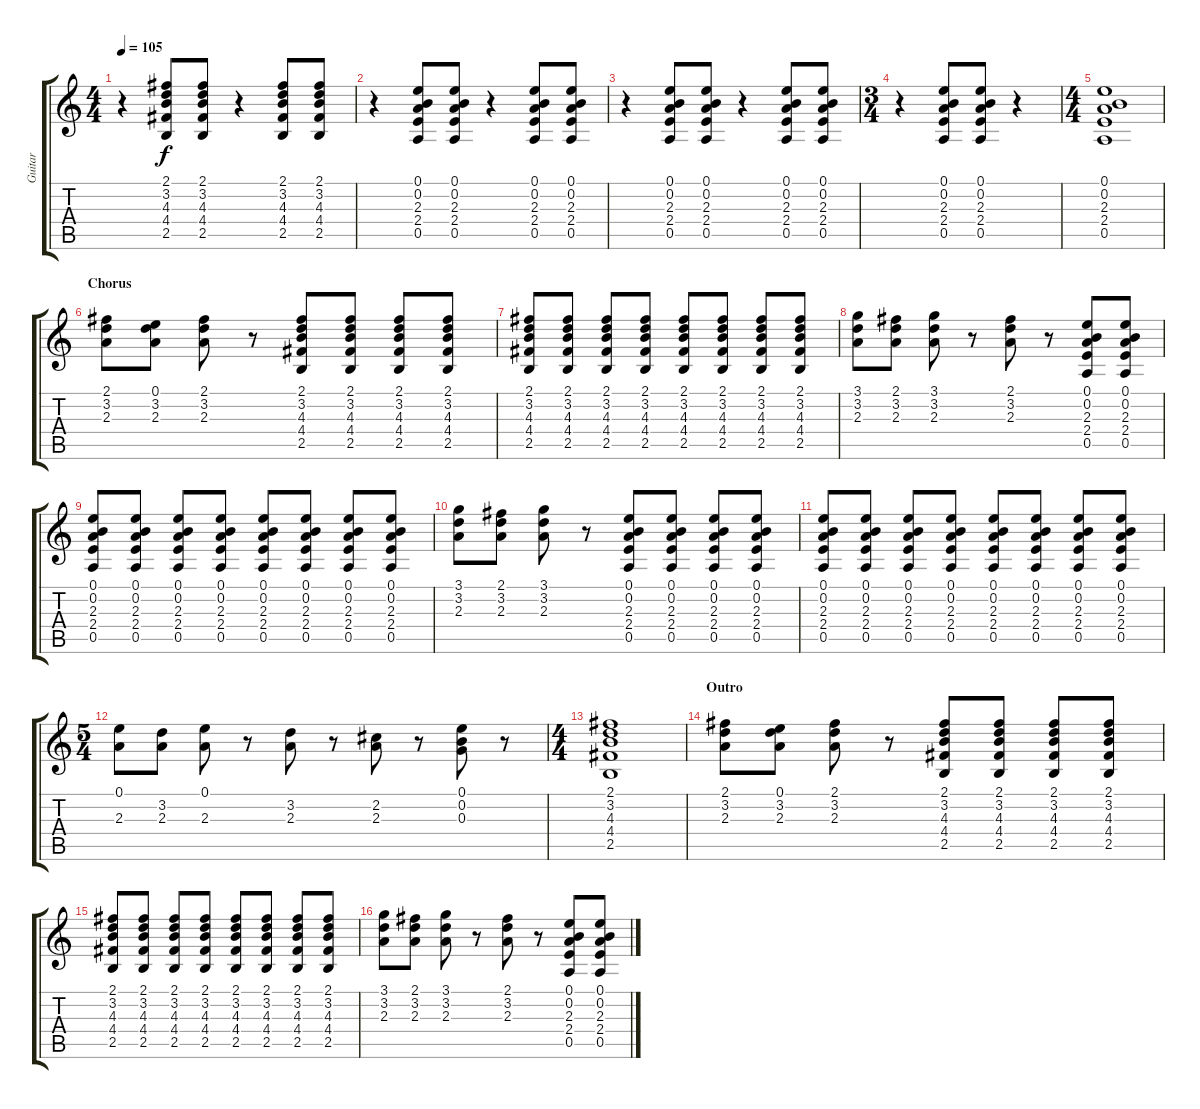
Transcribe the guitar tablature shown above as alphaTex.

\track ("Guitar" "Guitar") {instrument acousticguitarsteel}
\staff {score tabs}
\tuning (E4 B3 G3 D3 A2 E2) {hide}
\ts (4 4)
\tempo 105
\clef g2
\ks c
r.4{dy f} (2.1 3.2 4.3 4.4 2.5).8 (2.1 3.2 4.3 4.4 2.5).8 r.4 (2.1 3.2 4.3 4.4 2.5).8 (2.1 3.2 4.3 4.4 2.5).8 |
r.4 (0.1 0.2 2.3 2.4 0.5).8 (0.1 0.2 2.3 2.4 0.5).8 r.4 (0.1 0.2 2.3 2.4 0.5).8 (0.1 0.2 2.3 2.4 0.5).8 |
r.4 (0.1 0.2 2.3 2.4 0.5).8 (0.1 0.2 2.3 2.4 0.5).8 r.4 (0.1 0.2 2.3 2.4 0.5).8 (0.1 0.2 2.3 2.4 0.5).8 |
\ts (3 4)
r.4 (0.1 0.2 2.3 2.4 0.5).8 (0.1 0.2 2.3 2.4 0.5).8 r.4 |
\ts (4 4)
(0.1 0.2 2.3 2.4 0.5).1 |
\section ("" "Chorus")
(2.1 3.2 2.3).8 (0.1 3.2 2.3).8 (2.1 3.2 2.3).8 r.8 (2.1 3.2 4.3 4.4 2.5).8 (2.1 3.2 4.3 4.4 2.5).8 (2.1 3.2 4.3 4.4 2.5).8 (2.1 3.2 4.3 4.4 2.5).8 |
(2.1 3.2 4.3 4.4 2.5).8 (2.1 3.2 4.3 4.4 2.5).8 (2.1 3.2 4.3 4.4 2.5).8 (2.1 3.2 4.3 4.4 2.5).8 (2.1 3.2 4.3 4.4 2.5).8 (2.1 3.2 4.3 4.4 2.5).8 (2.1 3.2 4.3 4.4 2.5).8 (2.1 3.2 4.3 4.4 2.5).8 |
(3.1 3.2 2.3).8 (2.1 3.2 2.3).8 (3.1 3.2 2.3).8 r.8 (2.1 3.2 2.3).8 r.8 (0.1 0.2 2.3 2.4 0.5).8 (0.1 0.2 2.3 2.4 0.5).8 |
(0.1 0.2 2.3 2.4 0.5).8 (0.1 0.2 2.3 2.4 0.5).8 (0.1 0.2 2.3 2.4 0.5).8 (0.1 0.2 2.3 2.4 0.5).8 (0.1 0.2 2.3 2.4 0.5).8 (0.1 0.2 2.3 2.4 0.5).8 (0.1 0.2 2.3 2.4 0.5).8 (0.1 0.2 2.3 2.4 0.5).8 |
(3.1 3.2 2.3).8 (2.1 3.2 2.3).8 (3.1 3.2 2.3).8 r.8 (0.1 0.2 2.3 2.4 0.5).8 (0.1 0.2 2.3 2.4 0.5).8 (0.1 0.2 2.3 2.4 0.5).8 (0.1 0.2 2.3 2.4 0.5).8 |
(0.1 0.2 2.3 2.4 0.5).8 (0.1 0.2 2.3 2.4 0.5).8 (0.1 0.2 2.3 2.4 0.5).8 (0.1 0.2 2.3 2.4 0.5).8 (0.1 0.2 2.3 2.4 0.5).8 (0.1 0.2 2.3 2.4 0.5).8 (0.1 0.2 2.3 2.4 0.5).8 (0.1 0.2 2.3 2.4 0.5).8 |
\ts (5 4)
(0.1 2.3).8 (3.2 2.3).8 (0.1 2.3).8 r.8 (3.2 2.3).8 r.8 (2.2 2.3).8 r.8 (0.1 0.2 0.3).8 r.8 |
\ts (4 4)
(2.1 3.2 4.3 4.4 2.5).1 |
\section ("" "Outro")
(2.1 3.2 2.3).8 (0.1 3.2 2.3).8 (2.1 3.2 2.3).8 r.8 (2.1 3.2 4.3 4.4 2.5).8 (2.1 3.2 4.3 4.4 2.5).8 (2.1 3.2 4.3 4.4 2.5).8 (2.1 3.2 4.3 4.4 2.5).8 |
(2.1 3.2 4.3 4.4 2.5).8 (2.1 3.2 4.3 4.4 2.5).8 (2.1 3.2 4.3 4.4 2.5).8 (2.1 3.2 4.3 4.4 2.5).8 (2.1 3.2 4.3 4.4 2.5).8 (2.1 3.2 4.3 4.4 2.5).8 (2.1 3.2 4.3 4.4 2.5).8 (2.1 3.2 4.3 4.4 2.5).8 |
(3.1 3.2 2.3).8 (2.1 3.2 2.3).8 (3.1 3.2 2.3).8 r.8 (2.1 3.2 2.3).8 r.8 (0.1 0.2 2.3 2.4 0.5).8 (0.1 0.2 2.3 2.4 0.5).8
